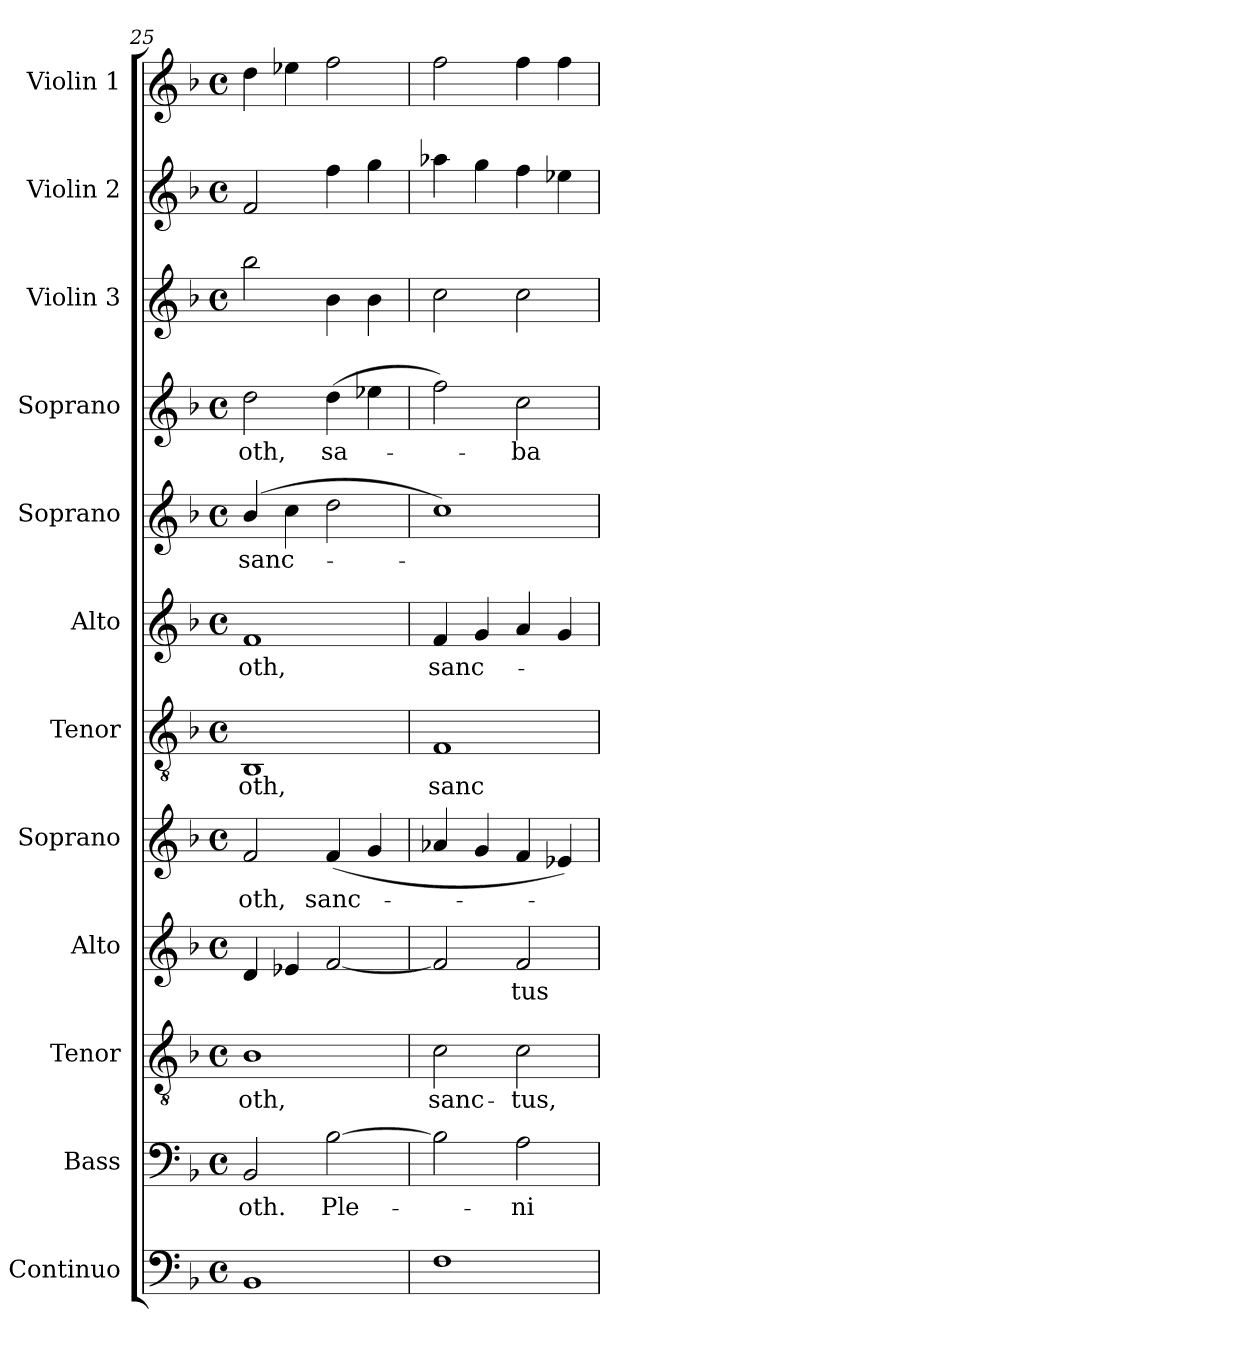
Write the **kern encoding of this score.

**kern	**kern	**text	**kern	**text	**kern	**text	**kern	**text	**kern	**text	**kern	**text	**kern	**text	**kern	**text	**kern	**kern	**kern
*part12	*part11	*part11	*part10	*part10	*part9	*part9	*part8	*part8	*part7	*part7	*part6	*part6	*part5	*part5	*part4	*part4	*part3	*part2	*part1
*staff12	*staff11	*staff11	*staff10	*staff10	*staff9	*staff9	*staff8	*staff8	*staff7	*staff7	*staff6	*staff6	*staff5	*staff5	*staff4	*staff4	*staff3	*staff2	*staff1
*I"Continuo	*I"Bass	*	*I"Tenor	*	*I"Alto	*	*I"Soprano	*	*I"Tenor	*	*I"Alto	*	*I"Soprano	*	*I"Soprano	*	*I"Violin 3	*I"Violin 2	*I"Violin 1
*I'Cont.	*I'B.	*	*I'T.	*	*I'A.	*	*I'S.	*	*I'T.	*	*I'A.	*	*I'S.	*	*I'S.	*	*I'Vln. 3	*I'Vln. 2	*I'Vln. 1
!!LO:PB:g=z
*clefF4	*clefF4	*	*clefGv2	*	*clefG2	*	*clefG2	*	*clefGv2	*	*clefG2	*	*clefG2	*	*clefG2	*	*clefG2	*clefG2	*clefG2
*	*	*	*ITrd7c12	*	*	*	*	*	*ITrd7c12	*	*	*	*	*	*	*	*	*	*
*k[b-]	*k[b-]	*	*k[b-]	*	*k[b-]	*	*k[b-]	*	*k[b-]	*	*k[b-]	*	*k[b-]	*	*k[b-]	*	*k[b-]	*k[b-]	*k[b-]
*F:	*F:	*	*F:	*	*F:	*	*F:	*	*F:	*	*F:	*	*F:	*	*F:	*	*F:	*F:	*F:
*M4/4	*M4/4	*	*M4/4	*	*M4/4	*	*M4/4	*	*M4/4	*	*M4/4	*	*M4/4	*	*M4/4	*	*M4/4	*M4/4	*M4/4
*met(c)	*met(c)	*	*met(c)	*	*met(c)	*	*met(c)	*	*met(c)	*	*met(c)	*	*met(c)	*	*met(c)	*	*met(c)	*met(c)	*met(c)
=25	=25	=25	=25	=25	=25	=25	=25	=25	=25	=25	=25	=25	=25	=25	=25	=25	=25	=25	=25
!	!	!LO:LY:b:color=#000000	!	!	!	!	!	!	!	!	!	!	!	!	!	!	!	!	!
!	!	!	!	!LO:LY:b:color=#000000	!	!	!	!	!	!	!	!	!	!	!	!	!	!	!
!	!	!	!	!	!	!	!	!LO:LY:b:color=#000000	!	!	!	!	!	!	!	!	!	!	!
!	!	!	!	!	!	!	!	!	!	!LO:LY:b:color=#000000	!	!	!	!	!	!	!	!	!
!	!	!	!	!	!	!	!	!	!	!	!	!LO:LY:b:color=#000000	!	!	!	!	!	!	!
!	!	!	!	!	!	!	!	!	!	!	!	!	!	!LO:LY:b:color=#000000	!	!	!	!	!
!	!	!	!	!	!	!	!	!	!	!	!	!	!	!	!	!LO:LY:b:color=#000000	!	!	!
1BB-i	2BB-i/	-oth.	1BB-i	-oth,	4di/	.	2fi/	-oth,	1BBB-i	-oth,	1fi	-oth,	(4b-i/	sanc-	2ddi\	-oth,	2bb-i\	2fi/	4ddi\
.	.	.	.	.	4e-i/	.	.	.	.	.	.	.	4cci\	.	.	.	.	.	4ee-i\
!	!	!LO:LY:b:color=#000000	!	!	!	!	!	!	!	!	!	!	!	!	!	!	!	!	!
!	!	!	!	!	!	!	!	!LO:LY:b:color=#000000	!	!	!	!	!	!	!	!	!	!	!
!	!	!	!	!	!	!	!	!	!	!	!	!	!	!	!	!LO:LY:b:color=#000000	!	!	!
.	[>2B-i\	Ple-	.	.	[<2fi/	.	(4fi/	sanc-	.	.	.	.	2ddi\	.	(4ddi\	sa-	4b-i\	4ffi\	2ffi\
.	.	.	.	.	.	.	4gi/	.	.	.	.	.	.	.	4ee-i\	.	4b-i\	4ggi\	.
=26	=26	=26	=26	=26	=26	=26	=26	=26	=26	=26	=26	=26	=26	=26	=26	=26	=26	=26	=26
!	!	!	!	!LO:LY:b:color=#000000	!	!	!	!	!	!	!	!	!	!	!	!	!	!	!
!	!	!	!	!	!	!	!	!	!	!LO:LY:b:color=#000000	!	!	!	!	!	!	!	!	!
!	!	!	!	!	!	!	!	!	!	!	!	!LO:LY:b:color=#000000	!	!	!	!	!	!	!
1Fi	2B-i\]	.	2Ci\	sanc-	2fi/]	.	4a-Xi/	.	1FFi	sanc-	4fi/	sanc-	1cci)	.	2ffi\)	.	2cci\	4aa-Xi\	2ffi\
.	.	.	.	.	.	.	4gi/	.	.	.	4gi/	.	.	.	.	.	.	4ggi\	.
!	!	!LO:LY:b:color=#000000	!	!	!	!	!	!	!	!	!	!	!	!	!	!	!	!	!
!	!	!	!	!LO:LY:b:color=#000000	!	!	!	!	!	!	!	!	!	!	!	!	!	!	!
!	!	!	!	!	!	!LO:LY:b:color=#000000	!	!	!	!	!	!	!	!	!	!	!	!	!
!	!	!	!	!	!	!	!	!	!	!	!	!	!	!	!	!LO:LY:b:color=#000000	!	!	!
.	2Ai\	-ni	2Ci\	-tus,	2fi/	-tus	4fi/	.	.	.	4ai/	.	.	.	2cci\	-ba-	2cci\	4ffi\	4ffi\
.	.	.	.	.	.	.	4e-Xi/)	.	.	.	4gi/	.	.	.	.	.	.	4ee-Xi\	4ffi\
=	=	=	=	=	=	=	=	=	=	=	=	=	=	=	=	=	=	=	=
*-	*-	*-	*-	*-	*-	*-	*-	*-	*-	*-	*-	*-	*-	*-	*-	*-	*-	*-	*-
